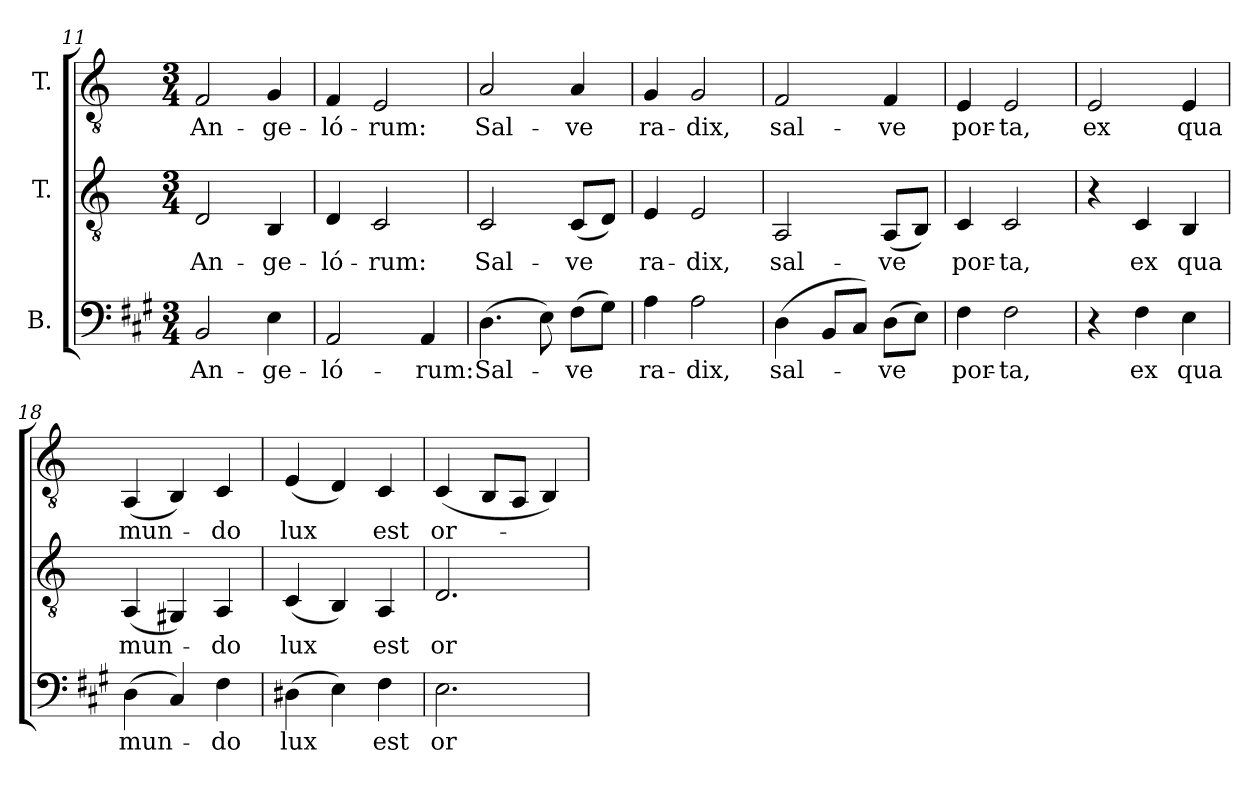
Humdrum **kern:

**kern	**text	**kern	**text	**kern	**text
*part3	*part3	*part2	*part2	*part1	*part1
*staff3	*staff3	*staff2	*staff2	*staff1	*staff1
*I"B.	*	*I"T.	*	*I"T.	*
*clefF4	*	*clefGv2	*	*clefGv2	*
*	*	*ITrd2c3	*	*ITrd2c3	*
*k[f#c#g#]	*	*k[f#c#g#]	*	*k[f#c#g#]	*
*A:	*	*A:	*	*A:	*
*M3/4	*	*M3/4	*	*M3/4	*
=11	=11	=11	=11	=11	=11
!	!LO:LY:b:color=#000000	!	!	!	!
!	!	!	!LO:LY:b:color=#000000	!	!
!	!	!	!	!	!LO:LY:b:color=#000000
2BBi/	An-	2BBi/	An-	2Di/	An-
!	!LO:LY:b:color=#000000	!	!	!	!
!	!	!	!LO:LY:b:color=#000000	!	!
!	!	!	!	!	!LO:LY:b:color=#000000
4Ei\	-ge-	4GG#i/	-ge-	4Ei/	-ge-
=12	=12	=12	=12	=12	=12
!	!LO:LY:b:color=#000000	!	!	!	!
!	!	!	!LO:LY:b:color=#000000	!	!
!	!	!	!	!	!LO:LY:b:color=#000000
2AAi/	-ló-	4BBi/	-ló-	4Di/	-ló-
!	!	!	!LO:LY:b:color=#000000	!	!
!	!	!	!	!	!LO:LY:b:color=#000000
.	.	2AAi/	-rum:	2C#i/	-rum:
!	!LO:LY:b:color=#000000	!	!	!	!
4AAi/	-rum:	.	.	.	.
=13	=13	=13	=13	=13	=13
!	!LO:LY:b:color=#000000	!	!	!	!
!	!	!	!LO:LY:b:color=#000000	!	!
!	!	!	!	!	!LO:LY:b:color=#000000
(4.Di\	Sal-	2AAi/	Sal-	2F#i/	Sal-
8Ei\)	.	.	.	.	.
!	!LO:LY:b:color=#000000	!	!	!	!
!	!	!	!LO:LY:b:color=#000000	!	!
!	!	!	!	!	!LO:LY:b:color=#000000
(8F#i\L	-ve	(8AAi/L	-ve	4F#i/	-ve
8G#i\J)	.	8BBi/J)	.	.	.
=14	=14	=14	=14	=14	=14
!	!LO:LY:b:color=#000000	!	!	!	!
!	!	!	!LO:LY:b:color=#000000	!	!
!	!	!	!	!	!LO:LY:b:color=#000000
4Ai\	ra-	4C#i/	ra-	4Ei/	ra-
!	!LO:LY:b:color=#000000	!	!	!	!
!	!	!	!LO:LY:b:color=#000000	!	!
!	!	!	!	!	!LO:LY:b:color=#000000
2Ai\	-dix,	2C#i/	-dix,	2Ei/	-dix,
=15	=15	=15	=15	=15	=15
!	!LO:LY:b:color=#000000	!	!	!	!
!	!	!	!LO:LY:b:color=#000000	!	!
!	!	!	!	!	!LO:LY:b:color=#000000
(4Di\	sal-	2FF#i/	sal-	2Di/	sal-
8BBi/L	.	.	.	.	.
8C#i/J)	.	.	.	.	.
!	!LO:LY:b:color=#000000	!	!	!	!
!	!	!	!LO:LY:b:color=#000000	!	!
!	!	!	!	!	!LO:LY:b:color=#000000
(8Di\L	-ve	(8FF#i/L	-ve	4Di/	-ve
8Ei\J)	.	8GG#i/J)	.	.	.
=16	=16	=16	=16	=16	=16
!	!LO:LY:b:color=#000000	!	!	!	!
!	!	!	!LO:LY:b:color=#000000	!	!
!	!	!	!	!	!LO:LY:b:color=#000000
4F#i\	por-	4AAi/	por-	4C#i/	por-
!	!LO:LY:b:color=#000000	!	!	!	!
!	!	!	!LO:LY:b:color=#000000	!	!
!	!	!	!	!	!LO:LY:b:color=#000000
2F#i\	-ta,	2AAi/	-ta,	2C#i/	-ta,
=17	=17	=17	=17	=17	=17
!	!	!	!	!	!LO:LY:b:color=#000000
4r	.	4r	.	2C#i/	ex
!	!LO:LY:b:color=#000000	!	!	!	!
!	!	!	!LO:LY:b:color=#000000	!	!
4F#i\	ex	4AAi/	ex	.	.
!	!LO:LY:b:color=#000000	!	!	!	!
!	!	!	!LO:LY:b:color=#000000	!	!
!	!	!	!	!	!LO:LY:b:color=#000000
4Ei\	qua	4GG#i/	qua	4C#i/	qua
!!LO:LB:g=z
=18	=18	=18	=18	=18	=18
!	!LO:LY:b:color=#000000	!	!	!	!
!	!	!	!LO:LY:b:color=#000000	!	!
!	!	!	!	!	!LO:LY:b:color=#000000
(4Di\	mun-	(4FF#i/	mun-	(4FF#i/	mun-
4C#i/)	.	4EE#Xi/)	.	4GG#i/)	.
!	!LO:LY:b:color=#000000	!	!	!	!
!	!	!	!LO:LY:b:color=#000000	!	!
!	!	!	!	!	!LO:LY:b:color=#000000
4F#i\	-do	4FF#i/	-do	4AAi/	-do
=19	=19	=19	=19	=19	=19
!	!LO:LY:b:color=#000000	!	!	!	!
!	!	!	!LO:LY:b:color=#000000	!	!
!	!	!	!	!	!LO:LY:b:color=#000000
(4D#Xi\	lux	(4AAi/	lux	(4C#i/	lux
4Ei\)	.	4GG#i/)	.	4BBi/)	.
!	!LO:LY:b:color=#000000	!	!	!	!
!	!	!	!LO:LY:b:color=#000000	!	!
!	!	!	!	!	!LO:LY:b:color=#000000
4F#i\	est	4FF#i/	est	4AAi/	est
=20	=20	=20	=20	=20	=20
!	!LO:LY:b:color=#000000	!	!	!	!
!	!	!	!LO:LY:b:color=#000000	!	!
!	!	!	!	!	!LO:LY:b:color=#000000
2.Ei\	or-	2.BBi/	or-	(4AAi/	or-
.	.	.	.	8GG#i/L	.
.	.	.	.	8FF#i/J	.
.	.	.	.	4GG#i/)	.
=	=	=	=	=	=
*-	*-	*-	*-	*-	*-
